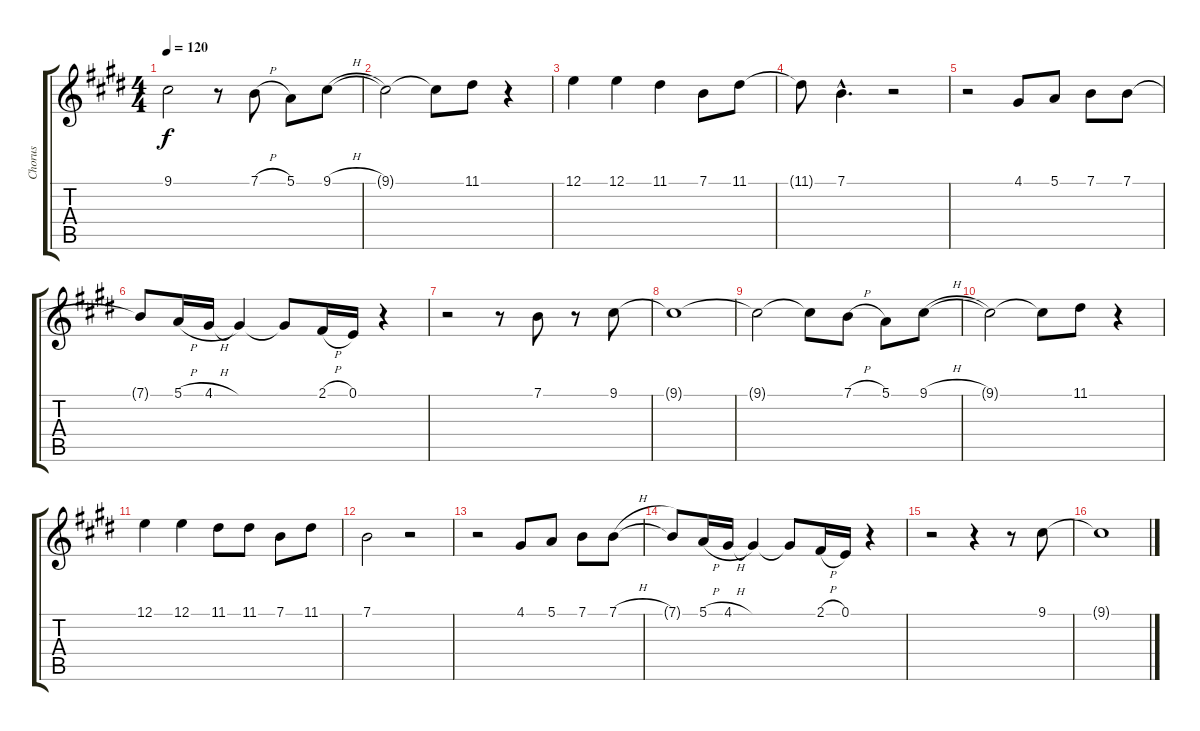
\track ("Chorus" "Chorus") {instrument synthbrass2}
\staff {score tabs}
\tuning (E4 B3 G3 D3 A2 E2) {hide}
\ts (4 4)
\tempo 120
\clef g2
\ks e
9.1{t}.2{dy f} r.8 7.1{h}.8 5.1.8 9.1{h}.8 |
9.1{t}.2 9.1{t}.8 11.1.8 r.4 |
12.1.4 12.1.4 11.1.4 7.1.8 11.1.8 |
11.1{t}.8 7.1{hac}.4{d} r.2 |
r.2 4.1.8 5.1.8 7.1.8 7.1.8 |
7.1{t}.8 5.1{h}.16 4.1{h}.16 4.1{t}.4 4.1{t}.8 2.1{h}.16 0.1.16 r.4 |
r.2 r.8 7.1.8 r.8 9.1.8 |
9.1{t}.1 |
9.1{t}.2 9.1{t}.8 7.1{h}.8 5.1.8 9.1{h}.8 |
9.1{t}.2 9.1{t}.8 11.1.8 r.4 |
12.1.4 12.1.4 11.1.8 11.1.8 7.1.8 11.1.8 |
7.1.2 r.2 |
r.2 4.1.8 5.1.8 7.1.8 7.1{h}.8 |
7.1{t}.8 5.1{h}.16 4.1{h}.16 4.1{t}.4 4.1{t}.8 2.1{h}.16 0.1.16 r.4 |
r.2{volume 13 balance 10} r.4 r.8 9.1.8 |
9.1{t}.1
